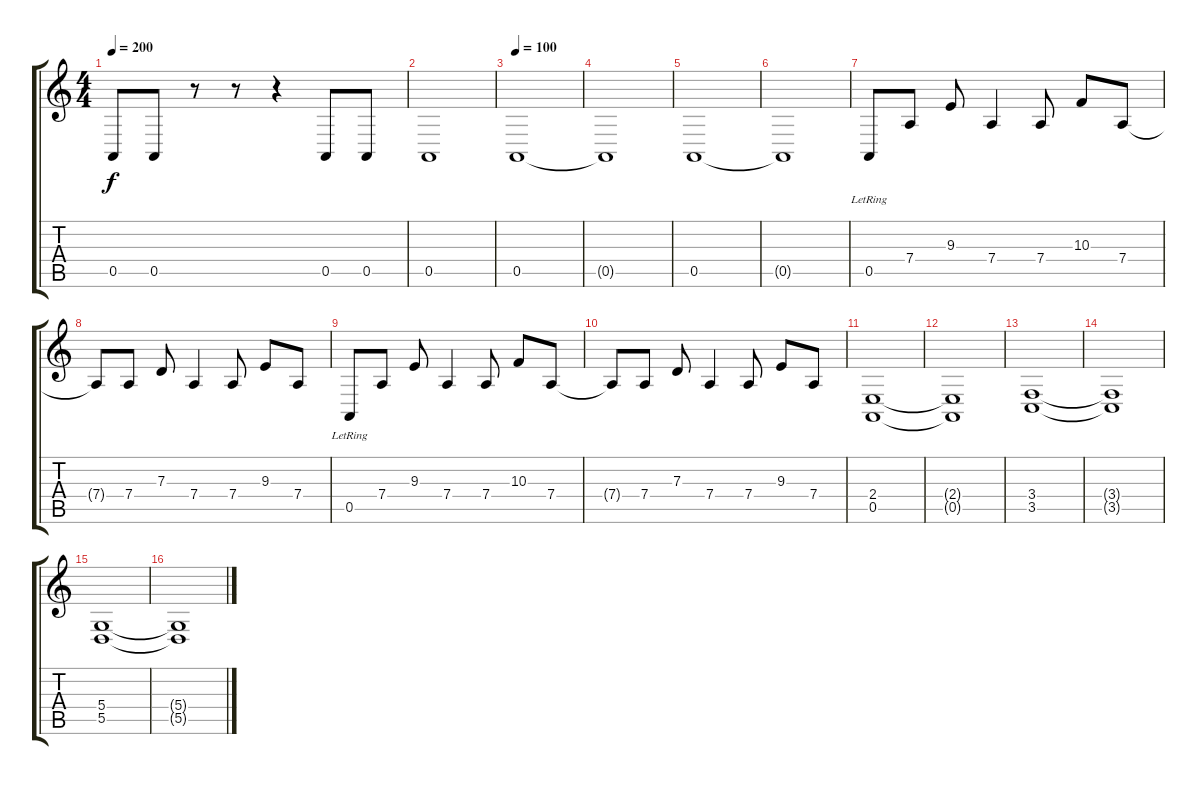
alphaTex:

\track "" {instrument drawbarorgan}
\staff {score tabs}
\tuning (E4 B3 G3 D3 A2 E2) {hide}
\ts (4 4)
\tempo 200
\clef g2
\ks c
0.5.8{dy f} 0.5.8 r.8 r.8 r.4 0.5.8 0.5.8 |
0.5.1 |
\tempo 100
0.5.1 |
0.5{t}.1 |
0.5.1 |
0.5{t}.1 |
0.5{lr}.8 7.4.8 9.3.8 7.4.4 7.4.8 10.3.8 7.4.8 |
7.4{t}.8 7.4.8 7.3.8 7.4.4 7.4.8 9.3.8 7.4.8 |
0.5{lr}.8 7.4.8 9.3.8 7.4.4 7.4.8 10.3.8 7.4.8 |
7.4{t}.8 7.4.8 7.3.8 7.4.4 7.4.8 9.3.8 7.4.8 |
(2.4 0.5).1 |
(2.4{t} 0.5{t}).1 |
(3.4 3.5).1 |
(3.4{t} 3.5{t}).1 |
(5.4 5.5).1 |
(5.4{t} 5.5{t}).1
